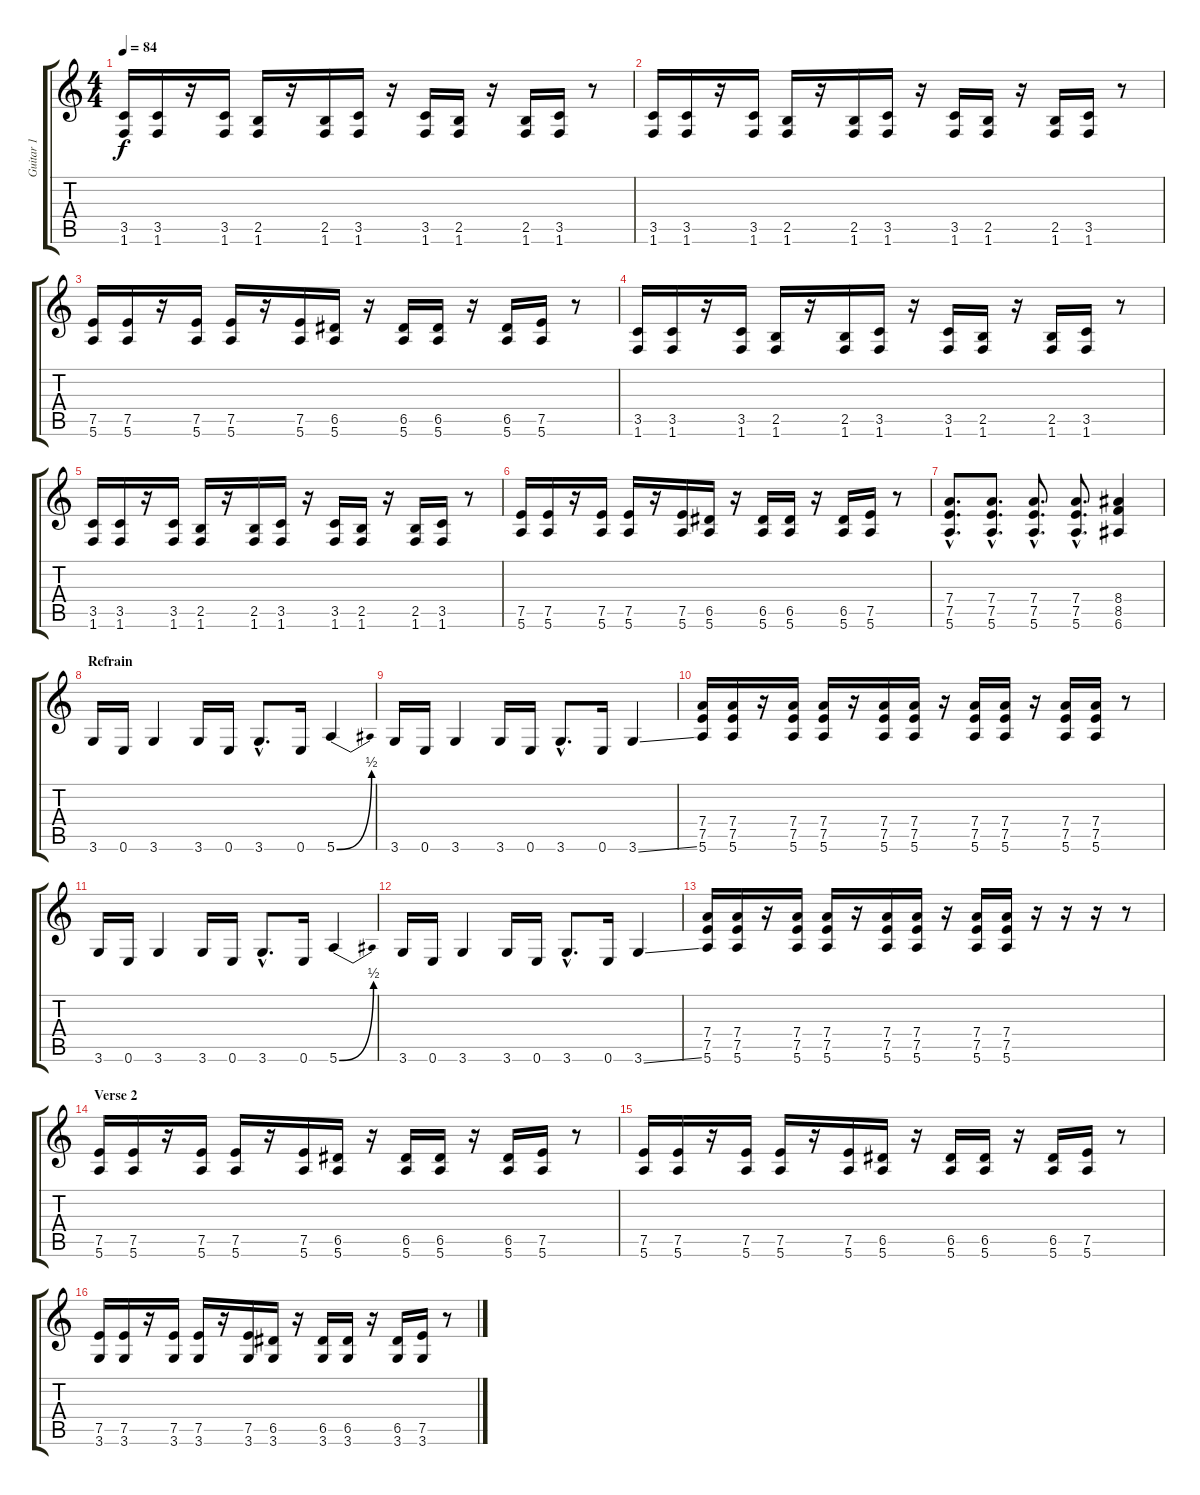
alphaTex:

\track ("Guitar 1" "Guitar 1") {instrument distortionguitar}
\staff {score tabs}
\tuning (E4 B3 G3 D3 A2 E2) {hide}
\ts (4 4)
\tempo 84
\clef g2
\ks c
(3.5 1.6).16{dy f} (3.5 1.6).16 r.16 (3.5 1.6).16 (2.5 1.6).16 r.16 (2.5 1.6).16 (3.5 1.6).16 r.16 (3.5 1.6).16 (2.5 1.6).16 r.16 (2.5 1.6).16 (3.5 1.6).16 r.8 |
(3.5 1.6).16 (3.5 1.6).16 r.16 (3.5 1.6).16 (2.5 1.6).16 r.16 (2.5 1.6).16 (3.5 1.6).16 r.16 (3.5 1.6).16 (2.5 1.6).16 r.16 (2.5 1.6).16 (3.5 1.6).16 r.8 |
(7.5 5.6).16 (7.5 5.6).16 r.16 (7.5 5.6).16 (7.5 5.6).16 r.16 (7.5 5.6).16 (6.5 5.6).16 r.16 (6.5 5.6).16 (6.5 5.6).16 r.16 (6.5 5.6).16 (7.5 5.6).16 r.8 |
(3.5 1.6).16 (3.5 1.6).16 r.16 (3.5 1.6).16 (2.5 1.6).16 r.16 (2.5 1.6).16 (3.5 1.6).16 r.16 (3.5 1.6).16 (2.5 1.6).16 r.16 (2.5 1.6).16 (3.5 1.6).16 r.8 |
(3.5 1.6).16 (3.5 1.6).16 r.16 (3.5 1.6).16 (2.5 1.6).16 r.16 (2.5 1.6).16 (3.5 1.6).16 r.16 (3.5 1.6).16 (2.5 1.6).16 r.16 (2.5 1.6).16 (3.5 1.6).16 r.8 |
(7.5 5.6).16 (7.5 5.6).16 r.16 (7.5 5.6).16 (7.5 5.6).16 r.16 (7.5 5.6).16 (6.5 5.6).16 r.16 (6.5 5.6).16 (6.5 5.6).16 r.16 (6.5 5.6).16 (7.5 5.6).16 r.8 |
(7.4{hac} 7.5{hac} 5.6{hac}).8{d} (7.4{hac} 7.5{hac} 5.6{hac}).8{d} (7.4{hac} 7.5{hac} 5.6{hac}).8{d} (7.4{hac} 7.5{hac} 5.6{hac}).8{d} (8.4 8.5 6.6).4 |
\section ("" "Refrain")
3.6.16 0.6.16 3.6.4 3.6.16 0.6.16 3.6{hac}.8{d} 0.6.16 5.6{be (bend 0 0 60 2)}.4 |
3.6.16 0.6.16 3.6.4 3.6.16 0.6.16 3.6{hac}.8{d} 0.6.16 3.6{ss}.4 |
(7.4 7.5 5.6).16 (7.4 7.5 5.6).16 r.16 (7.4 7.5 5.6).16 (7.4 7.5 5.6).16 r.16 (7.4 7.5 5.6).16 (7.4 7.5 5.6).16 r.16 (7.4 7.5 5.6).16 (7.4 7.5 5.6).16 r.16 (7.4 7.5 5.6).16 (7.4 7.5 5.6).16 r.8 |
3.6.16 0.6.16 3.6.4 3.6.16 0.6.16 3.6{hac}.8{d} 0.6.16 5.6{be (bend 0 0 60 2)}.4 |
3.6.16 0.6.16 3.6.4 3.6.16 0.6.16 3.6{hac}.8{d} 0.6.16 3.6{ss}.4 |
(7.4 7.5 5.6).16 (7.4 7.5 5.6).16 r.16 (7.4 7.5 5.6).16 (7.4 7.5 5.6).16 r.16 (7.4 7.5 5.6).16 (7.4 7.5 5.6).16 r.16 (7.4 7.5 5.6).16 (7.4 7.5 5.6).16 r.16 r.16 r.16 r.8 |
\section ("" "Verse 2")
(7.5 5.6).16 (7.5 5.6).16 r.16 (7.5 5.6).16 (7.5 5.6).16 r.16 (7.5 5.6).16 (6.5 5.6).16 r.16 (6.5 5.6).16 (6.5 5.6).16 r.16 (6.5 5.6).16 (7.5 5.6).16 r.8 |
(7.5 5.6).16 (7.5 5.6).16 r.16 (7.5 5.6).16 (7.5 5.6).16 r.16 (7.5 5.6).16 (6.5 5.6).16 r.16 (6.5 5.6).16 (6.5 5.6).16 r.16 (6.5 5.6).16 (7.5 5.6).16 r.8 |
(7.5 3.6).16 (7.5 3.6).16 r.16 (7.5 3.6).16 (7.5 3.6).16 r.16 (7.5 3.6).16 (6.5 3.6).16 r.16 (6.5 3.6).16 (6.5 3.6).16 r.16 (6.5 3.6).16 (7.5 3.6).16 r.8
